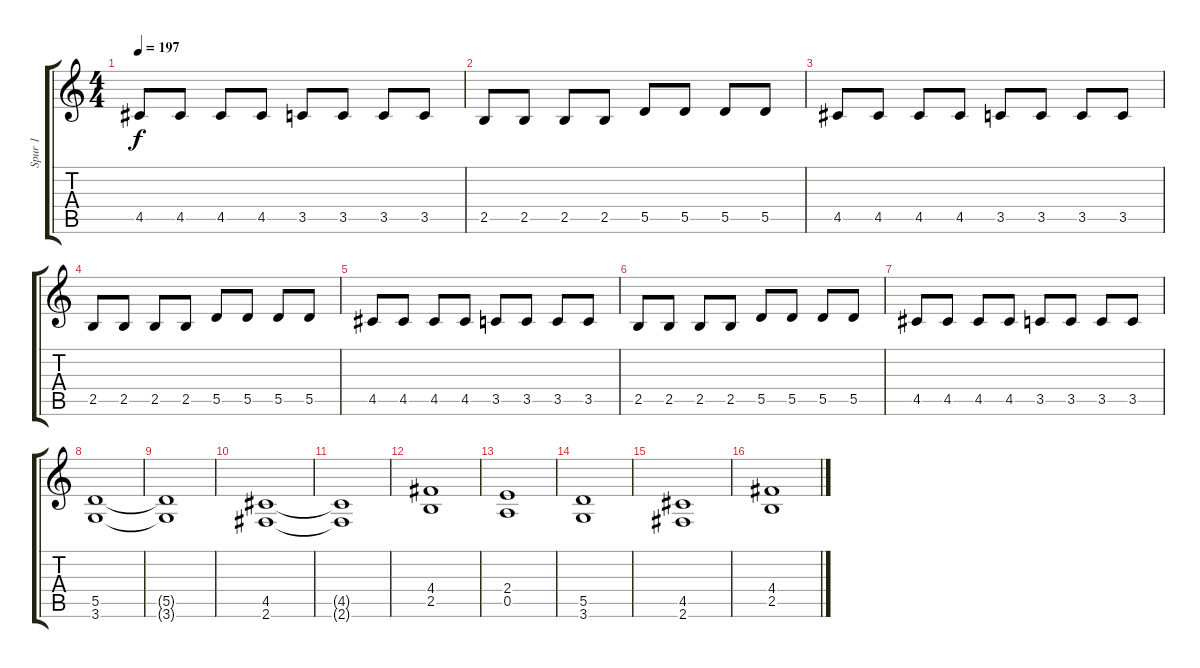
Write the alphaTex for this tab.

\track ("Spur 1" "Spur 1") {instrument distortionguitar}
\staff {score tabs}
\tuning (E4 B3 G3 D3 A2 E2) {hide}
\ts (4 4)
\tempo 197
\clef g2
\ks c
4.5.8{dy f} 4.5.8 4.5.8 4.5.8 3.5.8 3.5.8 3.5.8 3.5.8 |
2.5.8 2.5.8 2.5.8 2.5.8 5.5.8 5.5.8 5.5.8 5.5.8 |
4.5.8 4.5.8 4.5.8 4.5.8 3.5.8 3.5.8 3.5.8 3.5.8 |
2.5.8 2.5.8 2.5.8 2.5.8 5.5.8 5.5.8 5.5.8 5.5.8 |
4.5.8 4.5.8 4.5.8 4.5.8 3.5.8 3.5.8 3.5.8 3.5.8 |
2.5.8 2.5.8 2.5.8 2.5.8 5.5.8 5.5.8 5.5.8 5.5.8 |
4.5.8 4.5.8 4.5.8 4.5.8 3.5.8 3.5.8 3.5.8 3.5.8 |
(5.5 3.6).1 |
(5.5{t} 3.6{t}).1 |
(4.5 2.6).1 |
(4.5{t} 2.6{t}).1 |
(4.4 2.5).1 |
(2.4 0.5).1 |
(5.5 3.6).1 |
(4.5 2.6).1 |
(4.4 2.5).1
